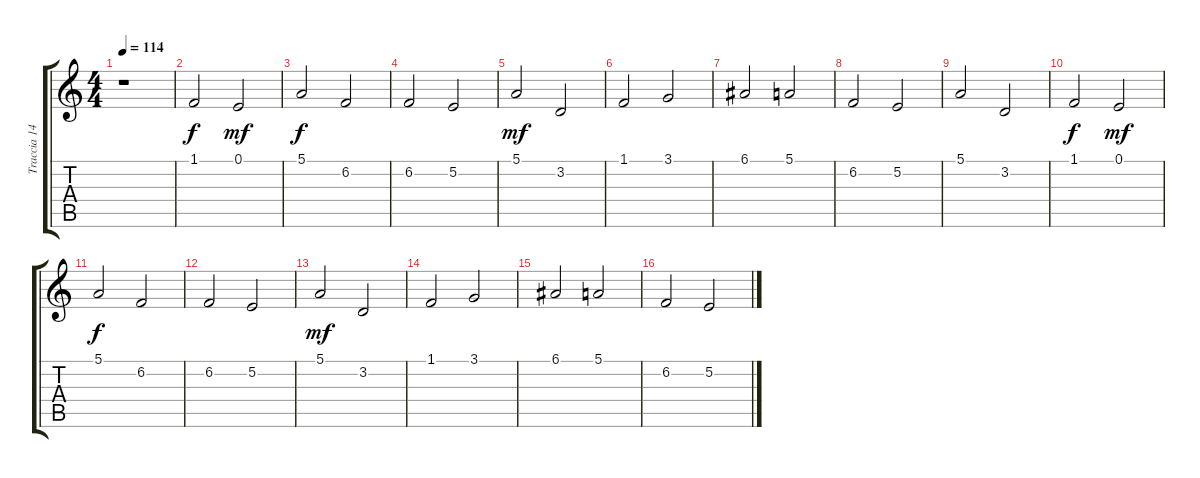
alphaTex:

\track ("Traccia 14" "Traccia 14") {instrument pad2warm}
\staff {score tabs}
\tuning (E4 B3 G3 D3 A2 E2) {hide}
\ts (4 4)
\tempo 114
\clef g2
\ks c
r.1{dy f} |
1.1.2 0.1.2{dy mf} |
5.1.2{dy f} 6.2.2 |
6.2.2 5.2.2 |
5.1.2{dy mf} 3.2.2 |
1.1.2 3.1.2 |
6.1.2 5.1.2 |
6.2.2 5.2.2 |
5.1.2 3.2.2 |
1.1.2{dy f} 0.1.2{dy mf} |
5.1.2{dy f} 6.2.2 |
6.2.2 5.2.2 |
5.1.2{dy mf} 3.2.2 |
1.1.2 3.1.2 |
6.1.2 5.1.2 |
6.2.2 5.2.2
